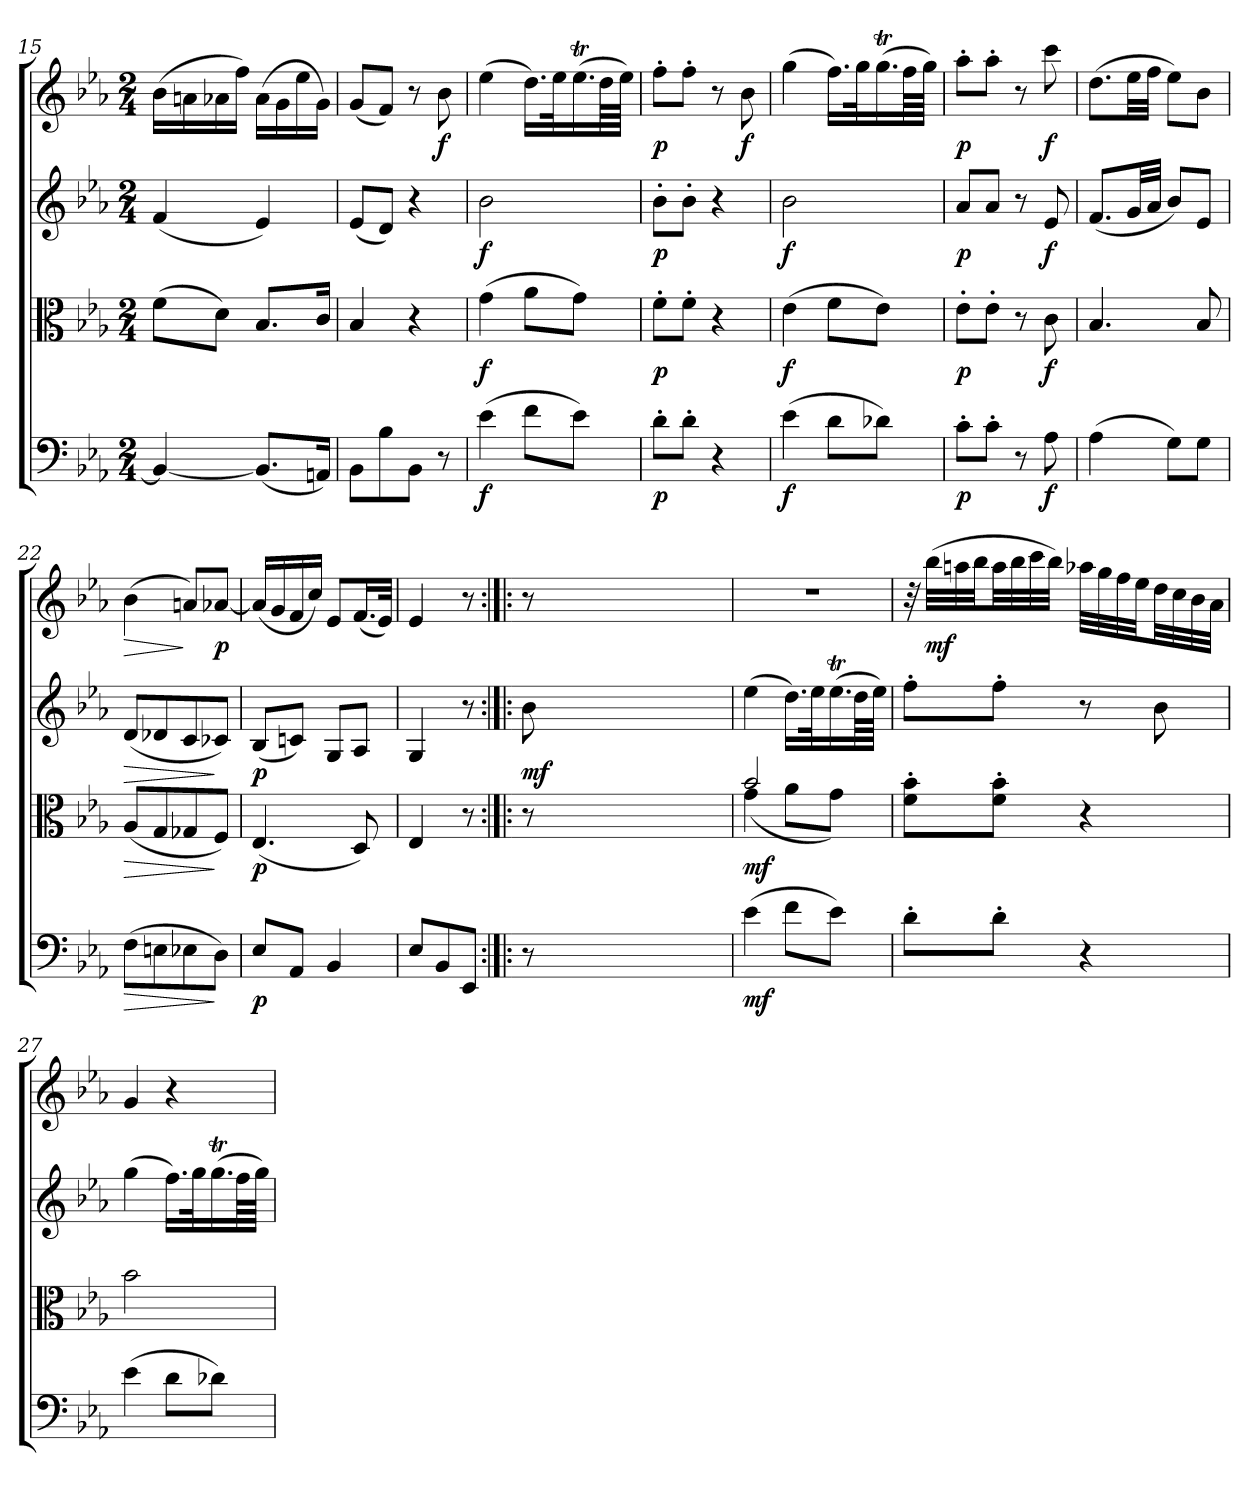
**kern	**dynam	**kern	**dynam	**kern	**dynam	**kern	**dynam
*part4	*part4	*part3	*part3	*part2	*part2	*part1	*part1
*staff4	*staff4	*staff3	*staff3	*staff2	*staff2	*staff1	*staff1
*clefF4	*	*clefC3	*	*clefG2	*	*clefG2	*
*k[b-e-a-]	*	*k[b-e-a-]	*	*k[b-e-a-]	*	*k[b-e-a-]	*
*E-:	*	*E-:	*	*E-:	*	*E-:	*
*M2/4	*	*M2/4	*	*M2/4	*	*M2/4	*
=15	=15	=15	=15	=15	=15	=15	=15
4BB-/_	.	(8f\L	.	(4f/	.	(16b-\LL	.
.	.	.	.	.	.	16an\	.
.	.	8d\J)	.	.	.	16a-X\	.
.	.	.	.	.	.	16ff\JJ)	.
(8.BB-/L]	.	8.B-/L	.	4e-/)	.	(16a-\LL	.
.	.	.	.	.	.	16g\	.
.	.	.	.	.	.	16ee-\	.
16AAn/Jk)	.	16c/Jk	.	.	.	16g\JJ)	.
=16	=16	=16	=16	=16	=16	=16	=16
8BB-\L	.	4B-/	.	(8e-/L	.	(8g/L	.
8B-\	.	.	.	8d/J)	.	8f/J)	.
8BB-\J	.	4r	.	4r	.	8r	.
8r	.	.	.	.	.	8b-\	f
=17	=17	=17	=17	=17	=17	=17	=17
(4e-\	f	(4g\	f	2b-\	f	(4ee-\	.
8f\L	.	8a-\L	.	.	.	16.dd\LL)	.
.	.	.	.	.	.	32ee-\K	.
8e-\J)	.	8g\J)	.	.	.	(16.ee-T\	.
.	.	.	.	.	.	64dd\LL	.
.	.	.	.	.	.	64ee-\JJJJ)	.
=18	=18	=18	=18	=18	=18	=18	=18
8d'\L	p	8f'\L	p	8b-'\L	p	8ff'\L	p
8d'\J	.	8f'\J	.	8b-'\J	.	8ff'\J	.
4r	.	4r	.	4r	.	8r	.
.	.	.	.	.	.	8b-\	f
=19	=19	=19	=19	=19	=19	=19	=19
(4e-\	f	(4e-\	f	2b-\	f	(4gg\	.
8d\L	.	8f\L	.	.	.	16.ff\LL)	.
.	.	.	.	.	.	32gg\K	.
8d-X\J)	.	8e-\J)	.	.	.	(16.ggt\	.
.	.	.	.	.	.	64ff\LL	.
.	.	.	.	.	.	64gg\JJJJ)	.
=20	=20	=20	=20	=20	=20	=20	=20
8c'\L	p	8e-'\L	p	8a-/L	p	8aa-'\L	p
8c'\J	.	8e-'\J	.	8a-/J	.	8aa-'\J	.
8r	.	8r	.	8r	.	8r	.
8A-\	f	8c\	f	8e-/	f	8ccc\	f
=21	=21	=21	=21	=21	=21	=21	=21
(4A-\	.	4.B-/	.	(8.f/L	.	(8.dd\L	.
.	.	.	.	32g/LL	.	32ee-\LL	.
.	.	.	.	32a-/JJJ	.	32ff\JJJ	.
8G\L)	.	.	.	8b-/L)	.	8ee-\L)	.
8G\J	.	8B-/	.	8e-/J	.	8b-\J	.
=22	=22	=22	=22	=22	=22	=22	=22
!	!LO:HP:b	!	!LO:HP:b	!	!LO:HP:b	!	!LO:HP:b
(8F\L	>	(8A-/L	>	(8d/L	>	(4b-\	>
8En\	.	8G/	.	8d-X/	.	.	.
8E-X\	.	8G-X/	.	8c/	.	8an/L)	]
8D\J)	]	8F/J)	]	8c-X/J)	]	[8a-X/J	p
=23	=23	=23	=23	=23	=23	=23	=23
8E-/L	p	(4.E-/	p	(8B-/L	p	(16a-/LL]	.
.	.	.	.	.	.	16g/	.
8AA-/J	.	.	.	8cn/J)	.	16f/	.
.	.	.	.	.	.	16cc/JJ)	.
4BB-/	.	.	.	8G/L	.	8e-/L	.
.	.	8D/)	.	8A-/J	.	(16.f/L	.
.	.	.	.	.	.	32e-/JJk)	.
=24	=24	=24	=24	=24	=24	=24	=24
8E-/L	.	4E-/	.	4G/	.	4e-/	.
8BB-/	.	.	.	.	.	.	.
8EE-/J	.	8r	.	8r	.	8r	.
=:|!|:	=:|!|:	=:|!|:	=:|!|:	=:|!|:	=:|!|:	=:|!|:	=:|!|:
8r	.	8r	.	8b-\	mf	8r	.
64ryy	.	64ryy	.	64ryy	.	64ryy	.
64ryy	.	64ryy	.	64ryy	.	64ryy	.
64ryy	.	64ryy	.	64ryy	.	64ryy	.
64ryy	.	64ryy	.	64ryy	.	64ryy	.
64ryy	.	64ryy	.	64ryy	.	64ryy	.
64ryy	.	64ryy	.	64ryy	.	64ryy	.
64ryy	.	64ryy	.	64ryy	.	64ryy	.
64ryy	.	64ryy	.	64ryy	.	64ryy	.
64ryy	.	64ryy	.	64ryy	.	64ryy	.
64ryy	.	64ryy	.	64ryy	.	64ryy	.
64ryy	.	64ryy	.	64ryy	.	64ryy	.
64ryy	.	64ryy	.	64ryy	.	64ryy	.
64ryy	.	64ryy	.	64ryy	.	64ryy	.
64ryy	.	64ryy	.	64ryy	.	64ryy	.
64ryy	.	64ryy	.	64ryy	.	64ryy	.
64ryy	.	64ryy	.	64ryy	.	64ryy	.
64ryy	.	64ryy	.	64ryy	.	64ryy	.
64ryy	.	64ryy	.	64ryy	.	64ryy	.
64ryy	.	64ryy	.	64ryy	.	64ryy	.
64ryy	.	64ryy	.	64ryy	.	64ryy	.
64ryy	.	64ryy	.	64ryy	.	64ryy	.
64ryy	.	64ryy	.	64ryy	.	64ryy	.
64ryy	.	64ryy	.	64ryy	.	64ryy	.
64ryy	.	64ryy	.	64ryy	.	64ryy	.
=25	=25	=25	=25	=25	=25	=25	=25
*	*	*^	*	*	*	*	*
(4e-\	mf	2b-/	(4g\	mf	(4ee-\	.	2r	.
8f\L	.	.	8a-\L	.	16.dd\LL)	.	.	.
.	.	.	.	.	32ee-\K	.	.	.
8e-\J)	.	.	8g\J)	.	(16.ee-T\	.	.	.
.	.	.	.	.	64dd\LL	.	.	.
.	.	.	.	.	64ee-\JJJJ)	.	.	.
*	*	*v	*v	*	*	*	*	*
=26	=26	=26	=26	=26	=26	=26	=26
8d'\L	.	8f'\ 8b-'\L	.	8ff'\L	.	32r	.
.	.	.	.	.	.	(32bb-\LLL	mf
.	.	.	.	.	.	32aan\	.
.	.	.	.	.	.	32bb-\JJ	.
8d'\J	.	8f'\ 8b-'\J	.	8ff'\J	.	32aa\LL	.
.	.	.	.	.	.	32bb-\	.
.	.	.	.	.	.	32ccc\	.
.	.	.	.	.	.	32bb-\JJJ)	.
4r	.	4r	.	8r	.	32aa-X\LLL	.
.	.	.	.	.	.	32gg\	.
.	.	.	.	.	.	32ff\	.
.	.	.	.	.	.	32ee-\JJ	.
.	.	.	.	8b-\	.	32dd\LL	.
.	.	.	.	.	.	32cc\	.
.	.	.	.	.	.	32b-\	.
.	.	.	.	.	.	32a-\JJJ	.
=27	=27	=27	=27	=27	=27	=27	=27
(4e-\	.	2b-\	.	(4gg\	.	4g/	.
8d\L	.	.	.	16.ff\LL)	.	4r	.
.	.	.	.	32gg\K	.	.	.
8d-X\J)	.	.	.	(16.ggt\	.	.	.
.	.	.	.	64ff\LL	.	.	.
.	.	.	.	64gg\JJJJ)	.	.	.
=	=	=	=	=	=	=	=
*-	*-	*-	*-	*-	*-	*-	*-
